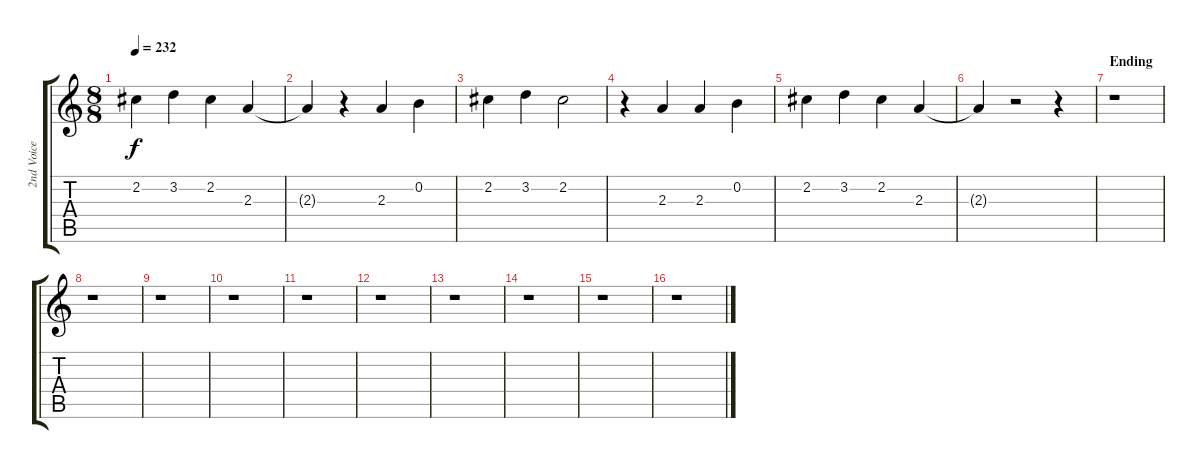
\track ("2nd Voice (Tom)" "2nd Voice ") {instrument electricguitarjazz}
\staff {score tabs}
\tuning (E4 B3 G3 D3 A2 E2) {hide}
\ts (8 8)
\tempo 232
\clef g2
\ks c
2.2.4{dy f} 3.2.4 2.2.4 2.3.4 |
2.3{t}.4 r.4 2.3.4 0.2.4 |
2.2.4 3.2.4 2.2.2 |
r.4 2.3.4 2.3.4 0.2.4 |
2.2.4 3.2.4 2.2.4 2.3.4 |
2.3{t}.4 r.2 r.4 |
\section ("" "Ending")
r.1 |
r.1 |
r.1 |
r.1 |
r.1 |
r.1 |
r.1 |
r.1 |
r.1 |
r.1
